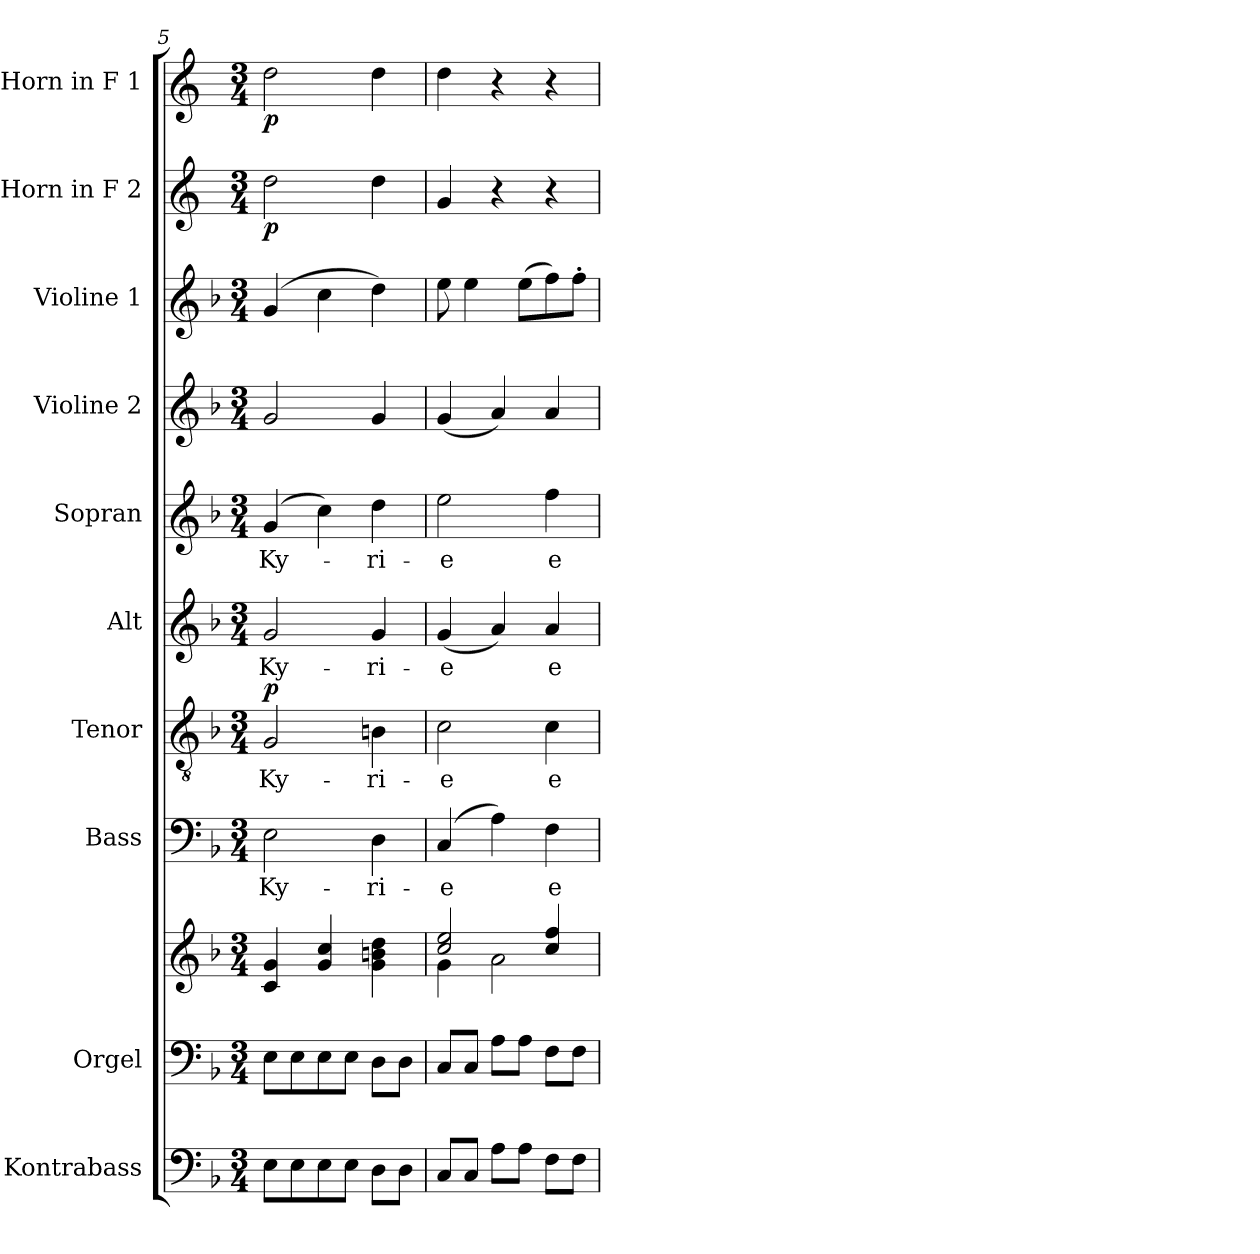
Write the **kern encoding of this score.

**kern	**kern	**kern	**kern	**text	**kern	**text	**dynam	**kern	**text	**kern	**text	**kern	**kern	**kern	**dynam	**kern	**dynam
*part10	*part9	*part9	*part8	*part8	*part7	*part7	*part7	*part6	*part6	*part5	*part5	*part4	*part3	*part2	*part2	*part1	*part1
*staff11	*staff10	*staff9	*staff8	*staff8	*staff7	*staff7	*staff7	*staff6	*staff6	*staff5	*staff5	*staff4	*staff3	*staff2	*staff2	*staff1	*staff1
*I"Kontrabass	*I"Orgel	*	*I"Bass	*	*I"Tenor	*	*	*I"Alt	*	*I"Sopran	*	*I"Violine 2	*I"Violine 1	*I"Horn in F 2	*	*I"Horn in F 1	*
*I'Kb.	*	*	*I'B.	*	*I'T.	*	*	*I'A.	*	*I'S.	*	*I'Vl. 2	*I'Vl. 1	*	*	*	*
*clefF4	*clefF4	*clefG2	*clefF4	*	*clefGv2	*	*	*clefG2	*	*clefG2	*	*clefG2	*clefG2	*clefG2	*	*clefG2	*
*ITrd7c12	*	*	*	*	*	*	*	*	*	*	*	*	*	*ITrd4c7	*	*ITrd4c7	*
*k[b-]	*k[b-]	*k[b-]	*k[b-]	*	*k[b-]	*	*	*k[b-]	*	*k[b-]	*	*k[b-]	*k[b-]	*k[b-]	*	*k[b-]	*
*F:	*F:	*F:	*F:	*	*F:	*	*	*F:	*	*F:	*	*F:	*F:	*F:	*	*F:	*
*M3/4	*M3/4	*M3/4	*M3/4	*	*M3/4	*	*	*M3/4	*	*M3/4	*	*M3/4	*M3/4	*M3/4	*	*M3/4	*
=5	=5	=5	=5	=5	=5	=5	=5	=5	=5	=5	=5	=5	=5	=5	=5	=5	=5
!	!	!	!	!LO:LY:b	!	!LO:LY:b	!LO:DY:a	!	!LO:LY:b	!	!LO:LY:b	!	!	!	!LO:DY:b	!	!LO:DY:b
8EE\L	8E\L	4c/ 4g/	2E\	Ky-	2G/	Ky-	p	2g/	Ky-	(4g/	Ky-	2g/	(4g/	2g\	p	2g\	p
8EE\	8E\	.	.	.	.	.	.	.	.	.	.	.	.	.	.	.	.
8EE\	8E\	4g/ 4cc/	.	.	.	.	.	.	.	4cc\)	.	.	4cc\	.	.	.	.
8EE\J	8E\J	.	.	.	.	.	.	.	.	.	.	.	.	.	.	.	.
!	!	!	!	!LO:LY:b	!	!LO:LY:b	!	!	!LO:LY:b	!	!LO:LY:b	!	!	!	!	!	!
8DD\L	8D\L	4g\ 4bn\ 4dd\	4D\	-ri-	4Bn\	-ri-	.	4g/	-ri-	4dd\	-ri-	4g/	4dd\)	4g\	.	4g\	.
8DD\J	8D\J	.	.	.	.	.	.	.	.	.	.	.	.	.	.	.	.
=6	=6	=6	=6	=6	=6	=6	=6	=6	=6	=6	=6	=6	=6	=6	=6	=6	=6
*	*	*^	*	*	*	*	*	*	*	*	*	*	*	*	*	*	*
!	!	!	!	!	!LO:LY:b	!	!LO:LY:b	!	!	!LO:LY:b	!	!LO:LY:b	!	!	!	!	!	!
8CC/L	8C/L	2cc/ 2ee/	4g\	(4C/	-e	2c\	-e	.	(<4g/	-e	2ee\	-e	(<4g/	8ee\	4c/	.	4g\	.
8CC/J	8C/J	.	.	.	.	.	.	.	.	.	.	.	.	4ee\	.	.	.	.
8AA\L	8A\L	.	2a\	4A\)	.	.	.	.	4a/)	.	.	.	4a/)	.	4r	.	4r	.
8AA\J	8A\J	.	.	.	.	.	.	.	.	.	.	.	.	(>8ee\L	.	.	.	.
!	!	!	!	!	!LO:LY:b	!	!LO:LY:b	!	!	!LO:LY:b	!	!LO:LY:b	!	!	!	!	!	!
8FF\L	8F\L	4cc/ 4ff/	.	4F\	e-	4c\	e-	.	4a/	e-	4ff\	e-	4a/	8ff\)	4r	.	4r	.
8FF\J	8F\J	.	.	.	.	.	.	.	.	.	.	.	.	8ff'>\J	.	.	.	.
*	*	*v	*v	*	*	*	*	*	*	*	*	*	*	*	*	*	*	*
=	=	=	=	=	=	=	=	=	=	=	=	=	=	=	=	=	=
*-	*-	*-	*-	*-	*-	*-	*-	*-	*-	*-	*-	*-	*-	*-	*-	*-	*-
